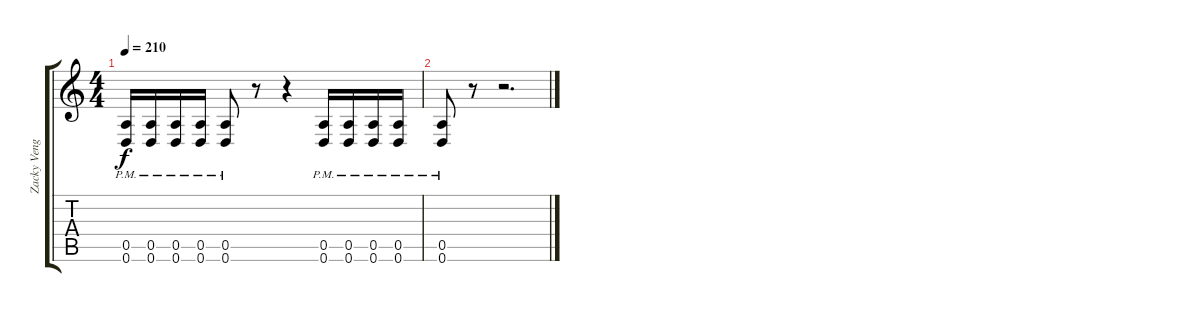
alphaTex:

\track ("Zacky Vengence" "Zacky Veng") {instrument distortionguitar}
\staff {score tabs}
\tuning (E4 B3 G3 D3 A2 D2) {hide}
\ts (4 4)
\tempo 210
\clef g2
\ks c
(0.5{pm} 0.6{pm}).16{dy f} (0.5{pm} 0.6{pm}).16 (0.5{pm} 0.6{pm}).16 (0.5{pm} 0.6{pm}).16 (0.5{pm} 0.6{pm}).8 r.8 r.4 (0.5{pm} 0.6{pm}).16 (0.5{pm} 0.6{pm}).16 (0.5{pm} 0.6{pm}).16 (0.5{pm} 0.6{pm}).16 |
(0.5{pm} 0.6{pm}).8 r.8 r.2{d}
